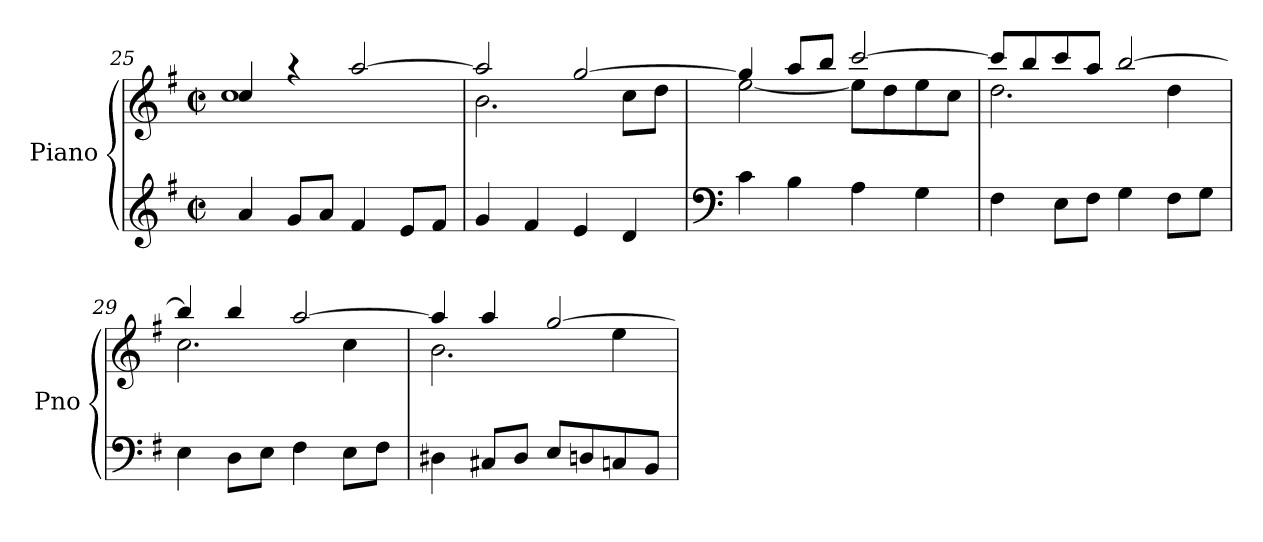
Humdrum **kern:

**kern	**kern
*part1	*part1
*staff2	*staff1
*I"Piano	*
*I'Pno	*
*clefG2	*clefG2
*k[f#]	*k[f#]
*M2/2	*M2/2
*met(c|)	*met(c|)
=25	=25
*	*^
4a/	4cc/	1cc
8g/L	4r	.
8a/J	.	.
4f#/	[2aa/	.
8e/L	.	.
8f#/J	.	.
=26	=26	=26
4g/	2aa/]	2.b\
4f#/	.	.
4e/	[2gg/	.
4d/	.	8cc\L
.	.	8dd\J
=27	=27	=27
*clefF4	*	*
4c\	4gg/]	[2ee\
4B\	8aa/L	.
.	8bb/J	.
4A\	[2ccc/	8ee\L]
.	.	8dd\
4G\	.	8ee\
.	.	8cc\J
!!LO:LB:g=z	!!
=28	=28	=28
4F#\	8ccc/L]	2.dd\
.	8bb/	.
8E\L	8ccc/	.
8F#\J	8aa/J	.
4G\	[2bb/	.
8F#\L	.	4dd\
8G\J	.	.
=29	=29	=29
4E\	4bb/]	2.cc\
8D\L	4bb/	.
8E\J	.	.
4F#\	[2aa/	.
8E\L	.	4cc\
8F#\J	.	.
=30	=30	=30
4D#X\	4aa/]	2.b\
8C#X/L	4aa/	.
8D#/J	.	.
8E/L	[2gg/	.
8Dn/	.	.
8Cn/	.	4ee\
8BB/J	.	.
*	*v	*v
=	=
*-	*-
